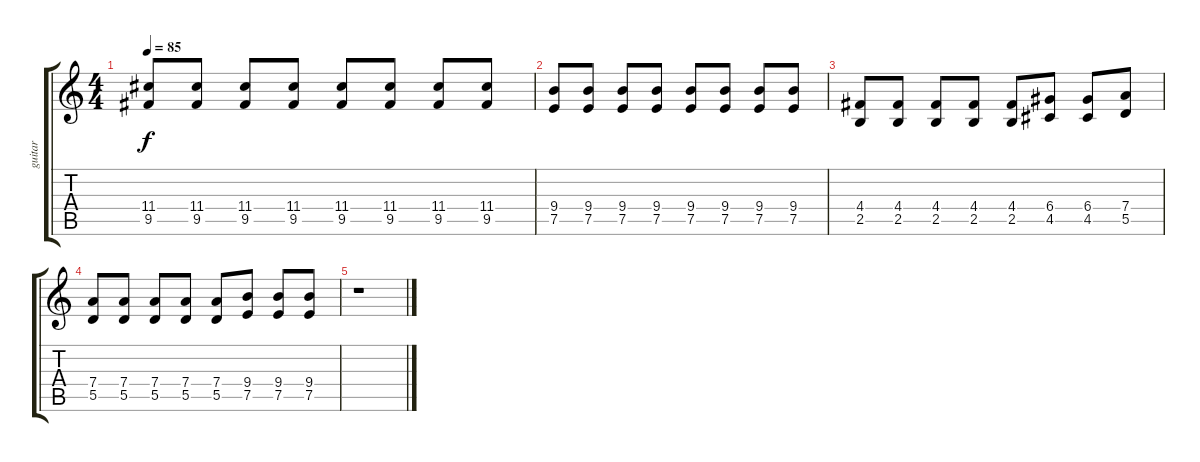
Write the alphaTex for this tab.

\track ("guitar" "guitar") {instrument distortionguitar}
\staff {score tabs}
\tuning (E4 B3 G3 D3 A2 E2) {hide}
\ts (4 4)
\tempo 85
\clef g2
\ks c
(11.4 9.5).8{dy f} (11.4 9.5).8 (11.4 9.5).8 (11.4 9.5).8 (11.4 9.5).8 (11.4 9.5).8 (11.4 9.5).8 (11.4 9.5).8 |
(9.4 7.5).8 (9.4 7.5).8 (9.4 7.5).8 (9.4 7.5).8 (9.4 7.5).8 (9.4 7.5).8 (9.4 7.5).8 (9.4 7.5).8 |
(4.4 2.5).8 (4.4 2.5).8 (4.4 2.5).8 (4.4 2.5).8 (4.4 2.5).8 (6.4 4.5).8 (6.4 4.5).8 (7.4 5.5).8 |
(7.4 5.5).8 (7.4 5.5).8 (7.4 5.5).8 (7.4 5.5).8 (7.4 5.5).8 (9.4 7.5).8 (9.4 7.5).8 (9.4 7.5).8 |
r.1
